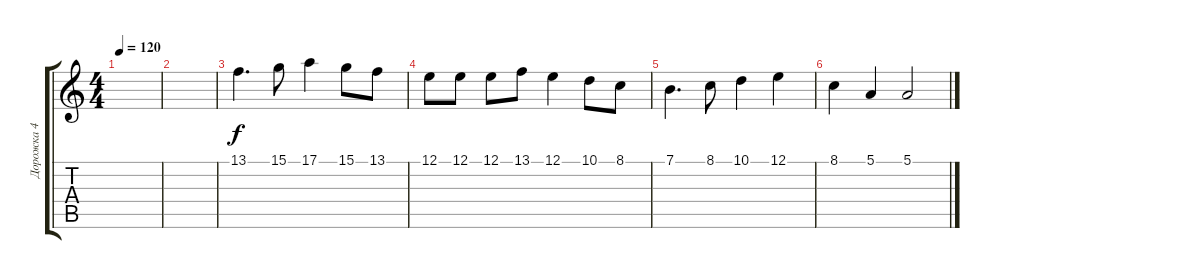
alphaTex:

\track ("Дорожка 4" "Дорожка 4") {instrument harmonica}
\staff {score tabs}
\tuning (E4 B3 G3 D3 A2 E2) {hide}
\ts (4 4)
\tempo 120
\clef g2
\ks c
|
|
13.1.4{d} 15.1.8 17.1.4 15.1.8 13.1.8 |
12.1.8 12.1.8 12.1.8 13.1.8 12.1.4 10.1.8 8.1.8 |
7.1.4{d} 8.1.8 10.1.4 12.1.4 |
8.1.4 5.1.4 5.1.2
